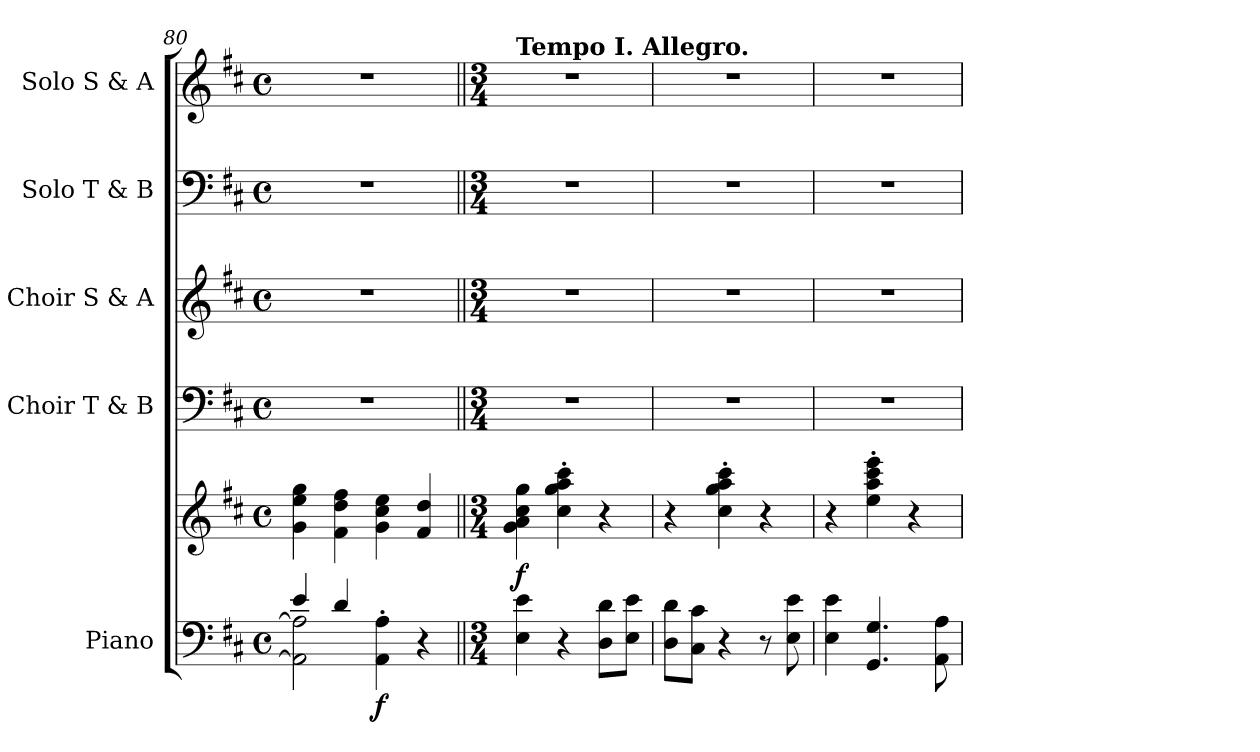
**kern	**kern	**dynam	**kern	**kern	**kern	**kern
*part5	*part5	*part5	*part4	*part3	*part2	*part1
*staff6	*staff5	*staff5/6	*staff4	*staff3	*staff2	*staff1
*I"Piano	*	*	*I"Choir T &amp; B	*I"Choir S &amp; A	*I"Solo T &amp; B	*I"Solo S &amp; A
*I'Pno	*	*	*I'Choir T &amp; B	*I'Choir S &amp; A	*I'Solo T &amp; B	*I'Solo S &amp; A
*clefF4	*clefG2	*	*clefF4	*clefG2	*clefF4	*clefG2
*k[f#c#]	*k[f#c#]	*	*k[f#c#]	*k[f#c#]	*k[f#c#]	*k[f#c#]
*M4/4	*M4/4	*	*M4/4	*M4/4	*M4/4	*M4/4
*met(c)	*met(c)	*	*met(c)	*met(c)	*met(c)	*met(c)
=80	=80	=80	=80	=80	=80	=80
*^	*	*	*	*	*	*
4e/	2AA\] 2A\]	4g\ 4ee\ 4gg\	.	1r	1r	1r	1r
4d/	.	4f#\ 4dd\ 4ff#\	.	.	.	.	.
!	!	!	!LO:DY:b=2	!	!	!	!
4AA\' 4A\'	2ryy	4g\ 4cc#\ 4ee\	f	.	.	.	.
4r	.	4f#/ 4dd/	.	.	.	.	.
*v	*v	*	*	*	*	*	*
=81||	=81||	=81||	=81||	=81||	=81||	=81||
*M3/4	*M3/4	*	*M3/4	*M3/4	*M3/4	*M3/4
!	!	!	!	!	!	!LO:TX:a:B:t=Tempo I. Allegro.
!	!	!LO:DY:a=2	!	!	!	!
4E\ 4e\	4g\ 4a\ 4cc#\ 4gg\	f	2.r	2.r	2.r	2.r
4r	4cc#\' 4gg\' 4aa\' 4ccc#\'	.	.	.	.	.
8D\ 8d\L	4r	.	.	.	.	.
8E\ 8e\J	.	.	.	.	.	.
=82	=82	=82	=82	=82	=82	=82
8D\ 8d\L	4r	.	2.r	2.r	2.r	2.r
8C#\ 8c#\J	.	.	.	.	.	.
4r	4cc#\' 4gg\' 4aa\' 4ccc#\'	.	.	.	.	.
8r	4r	.	.	.	.	.
8E\ 8e\	.	.	.	.	.	.
=83	=83	=83	=83	=83	=83	=83
4E\ 4e\	4r	.	2.r	2.r	2.r	2.r
4.GG/ 4.G/	4ee\' 4aa\' 4ccc#\' 4eee\'	.	.	.	.	.
.	4r	.	.	.	.	.
8AA\ 8A\	.	.	.	.	.	.
=	=	=	=	=	=	=
*-	*-	*-	*-	*-	*-	*-
